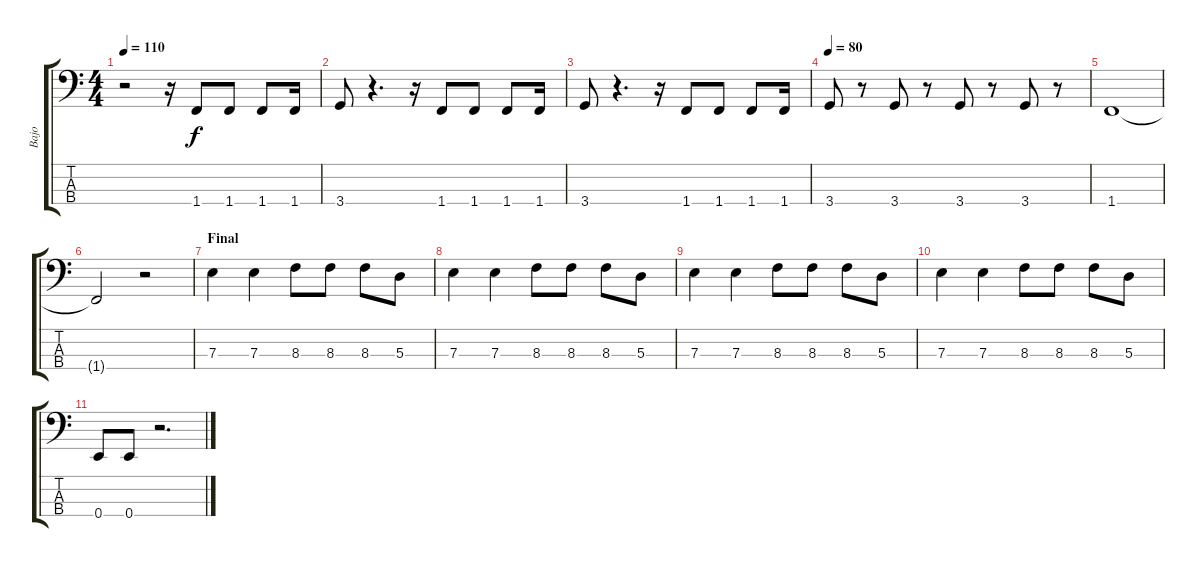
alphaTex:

\track ("Bajo" "Bajo") {instrument electricbasspick}
\staff {score tabs}
\tuning (G2 D2 A1 E1) {hide}
\ts (4 4)
\tempo 110
\clef f4
\ks c
r.2{dy f} r.16 1.4.8 1.4.8 1.4.8 1.4.16 |
3.4.8 r.4{d} r.16 1.4.8 1.4.8 1.4.8 1.4.16 |
3.4.8 r.4{d} r.16 1.4.8 1.4.8 1.4.8 1.4.16 |
\tempo 80
3.4.8 r.8 3.4.8 r.8 3.4.8 r.8 3.4.8 r.8 |
1.4.1 |
1.4{t}.2 r.2 |
\section ("" "Final")
7.3.4 7.3.4 8.3.8 8.3.8 8.3.8 5.3.8 |
7.3.4 7.3.4 8.3.8 8.3.8 8.3.8 5.3.8 |
7.3.4 7.3.4 8.3.8 8.3.8 8.3.8 5.3.8 |
7.3.4 7.3.4 8.3.8 8.3.8 8.3.8 5.3.8 |
0.4.8 0.4.8 r.2{d}
